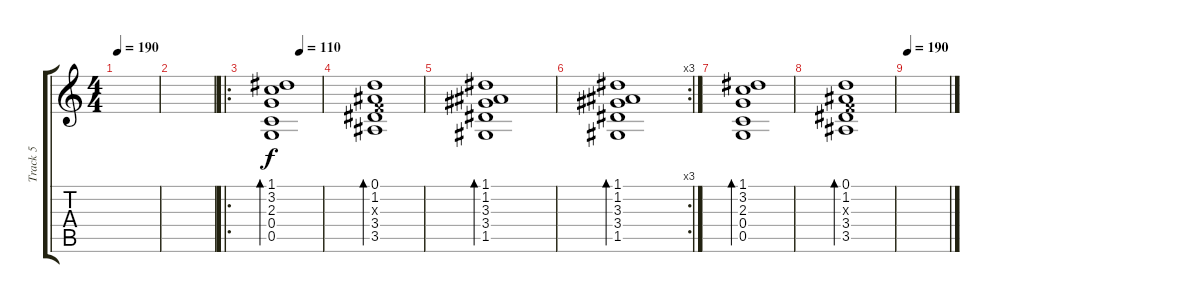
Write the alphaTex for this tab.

\track ("Track 5" "Track 5") {instrument acousticguitarsteel}
\staff {score tabs}
\tuning (D4 A3 F3 C3 G2 C2) {hide}
\ts (4 4)
\tempo 190
\clef g2
\ks c
|
|
\ro
\tempo (110 0.5)
(1.1 3.2 2.3 0.4 0.5).1{bd 480 instrument acousticguitarsteel} |
(0.1 1.2 0.3{x} 3.4 3.5).1{bd 480} |
(1.1 1.2 3.3 3.4 1.5).1{bd 480} |
\rc 3
(1.1 1.2 3.3 3.4 1.5).1{bd 480} |
(1.1 3.2 2.3 0.4 0.5).1{bd 480} |
(0.1 1.2 0.3{x} 3.4 3.5).1{bd 480} |
\tempo 190
